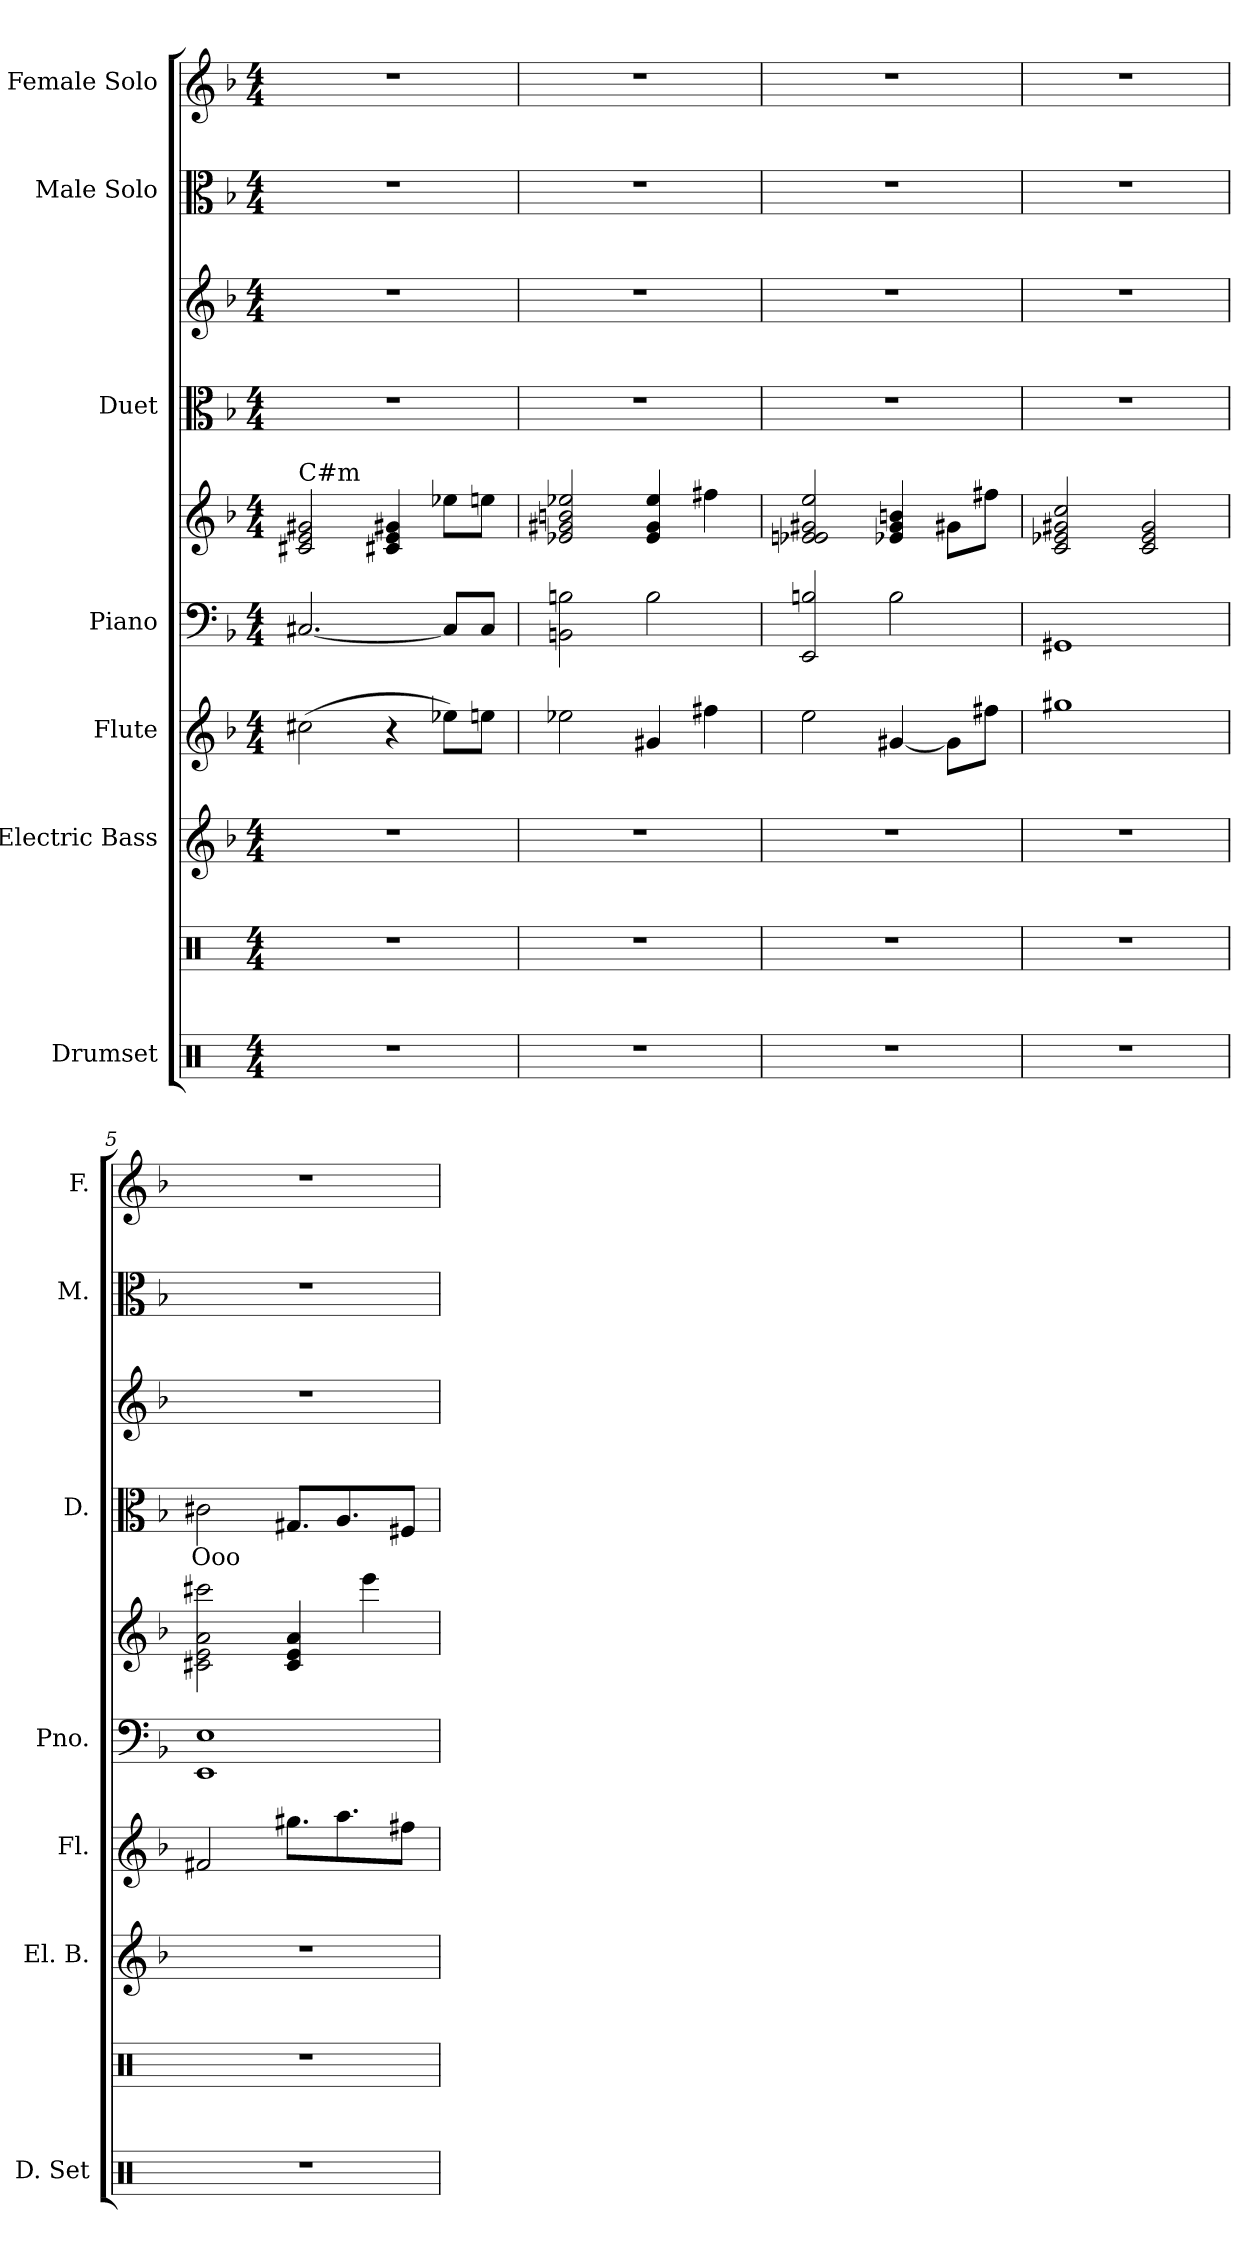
**kern	**kern	**kern	**kern	**kern	**kern	**kern	**text	**kern	**kern	**kern
*part7	*part7	*part6	*part5	*part4	*part4	*part3	*part3	*part3	*part2	*part1
*staff10	*staff9	*staff8	*staff7	*staff6	*staff5	*staff4	*staff4	*staff3	*staff2	*staff1
*I"Drumset	*	*I"Electric Bass	*I"Flute	*I"Piano	*	*I"Duet	*	*	*I"Male Solo	*I"Female Solo
*I'D. Set	*	*I'El. B.	*I'Fl.	*I'Pno.	*	*I'D.	*	*	*I'M.	*I'F.
*clefX	*clefX	*clefG2	*clefG2	*clefF4	*clefG2	*clefC3	*	*clefG2	*clefC3	*clefG2
*	*	*ITrd7c12	*	*	*	*	*	*	*	*
*k[]	*k[]	*k[b-]	*k[b-]	*k[b-]	*k[b-]	*k[b-]	*	*k[b-]	*k[b-]	*k[b-]
*	*	*F:	*F:	*F:	*F:	*F:	*	*F:	*F:	*F:
*M4/4	*M4/4	*M4/4	*M4/4	*M4/4	*M4/4	*M4/4	*	*M4/4	*M4/4	*M4/4
*MM120	*MM120	*MM120	*MM120	*MM120	*MM120	*MM120	*	*MM120	*MM120	*MM120
=1	=1	=1	=1	=1	=1	=1	=1	=1	=1	=1
!	!	!	!	!	!LO:TX:a:t=C#m	!	!	!	!	!
1r	1r	1r	(2cc#X\	[2.C#X/	2c#X/ 2e/ 2g#X/	1r	.	1r	1r	1r
.	.	.	4r	.	4c#X/ 4e/ 4g#X/	.	.	.	.	.
.	.	.	8ee-X\L)	8C#/L]	8ee-X\L	.	.	.	.	.
.	.	.	8een\J	8C#/J	8een\J	.	.	.	.	.
=2	=2	=2	=2	=2	=2	=2	=2	=2	=2	=2
1r	1r	1r	2ee-X\	2BBn\ 2Bn\	2e-X/ 2g#X/ 2bn/ 2ee-X/	1r	.	1r	1r	1r
.	.	.	4g#X/	2B\	4e-/ 4g#/ 4ee-/	.	.	.	.	.
.	.	.	4ff#X\	.	4ff#X\	.	.	.	.	.
=3	=3	=3	=3	=3	=3	=3	=3	=3	=3	=3
1r	1r	1r	2ee\	2EE/ 2Bn/	2e-X/ 2en/ 2g#X/ 2ee/	1r	.	1r	1r	1r
.	.	.	[4g#X/	2B\	4e-X/ 4g#/ 4bn/	.	.	.	.	.
.	.	.	8g#\L]	.	8g#X\L	.	.	.	.	.
.	.	.	8ff#X\J	.	8ff#X\J	.	.	.	.	.
=4	=4	=4	=4	=4	=4	=4	=4	=4	=4	=4
1r	1r	1r	1gg#X	1GG#X	2c/ 2e-X/ 2g#X/ 2cc/	1r	.	1r	1r	1r
.	.	.	.	.	2c/ 2e-/ 2g#/	.	.	.	.	.
=5	=5	=5	=5	=5	=5	=5	=5	=5	=5	=5
!	!	!	!	!	!	!	!LO:LY:b	!	!	!
1r	1r	1r	2f#X/	1EE 1E	2c#X\ 2e\ 2a\ 2ccc#X\	2c#X\	Ooo	1r	1r	1r
.	.	.	8.gg#X\L	.	4c#/ 4e/ 4a/	8.G#X/L	.	.	.	.
.	.	.	8.aa\	.	.	8.A/	.	.	.	.
.	.	.	.	.	4eee\	.	.	.	.	.
.	.	.	8ff#X\J	.	.	8F#X/J	.	.	.	.
=	=	=	=	=	=	=	=	=	=	=
*-	*-	*-	*-	*-	*-	*-	*-	*-	*-	*-
